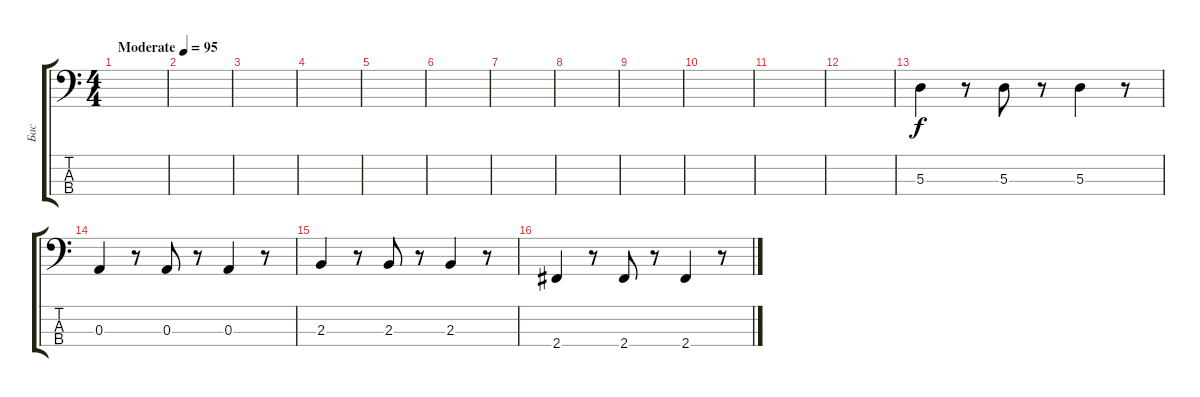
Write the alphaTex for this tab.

\track ("Бас" "Бас") {instrument electricbassfinger}
\staff {score tabs}
\tuning (G2 D2 A1 E1) {hide}
\ts (4 4)
\tempo (95 "Moderate")
\clef f4
\ks c
|
|
|
|
|
|
|
|
|
|
|
|
5.3.4 r.8 5.3.8 r.8 5.3.4 r.8 |
0.3.4 r.8 0.3.8 r.8 0.3.4 r.8 |
2.3.4 r.8 2.3.8 r.8 2.3.4 r.8 |
2.4.4 r.8 2.4.8 r.8 2.4.4 r.8
